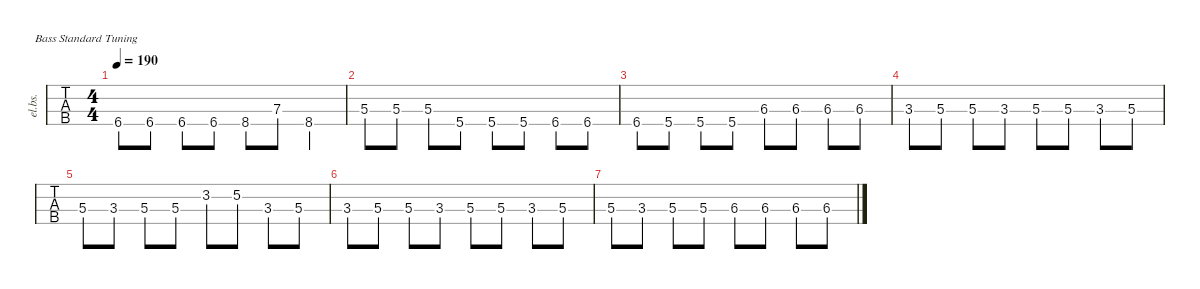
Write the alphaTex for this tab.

\defaultSystemsLayout 4
\hideDynamics
\bracketExtendMode nobrackets
\track ("山田リョウ" "el.bs.") {instrument electricbassfinger}
\staff {tabs}
\tuning (G2 D2 A1 E1)
\ts (4 4)
\tempo 190
\clef f4
\ks c
6.4{acc #}.8{dy mf} 6.4{acc #}.8 6.4{acc #}.8 6.4{acc #}.8 8.4.8 7.3.8 8.4.4 |
5.3.8 5.3.8 5.3.8 5.4.8 5.4.8 5.4.8 6.4{acc #}.8 6.4{acc #}.8 |
6.4{acc #}.8 5.4.8 5.4.8 5.4.8 6.3{acc #}.8 6.3{acc #}.8 6.3{acc #}.8 6.3{acc #}.8 |
3.3.8 5.3.8 5.3.8 3.3.8 5.3.8 5.3.8 3.3.8 5.3.8 |
5.3.8 3.3.8 5.3.8 5.3.8 3.2.8 5.2.8 3.3.8 5.3.8 |
3.3.8 5.3.8 5.3.8 3.3.8 5.3.8 5.3.8 3.3.8 5.3.8 |
5.3.8 3.3.8 5.3.8 5.3.8 6.3{acc #}.8 6.3{acc #}.8 6.3{acc #}.8 6.3{acc #}.8
